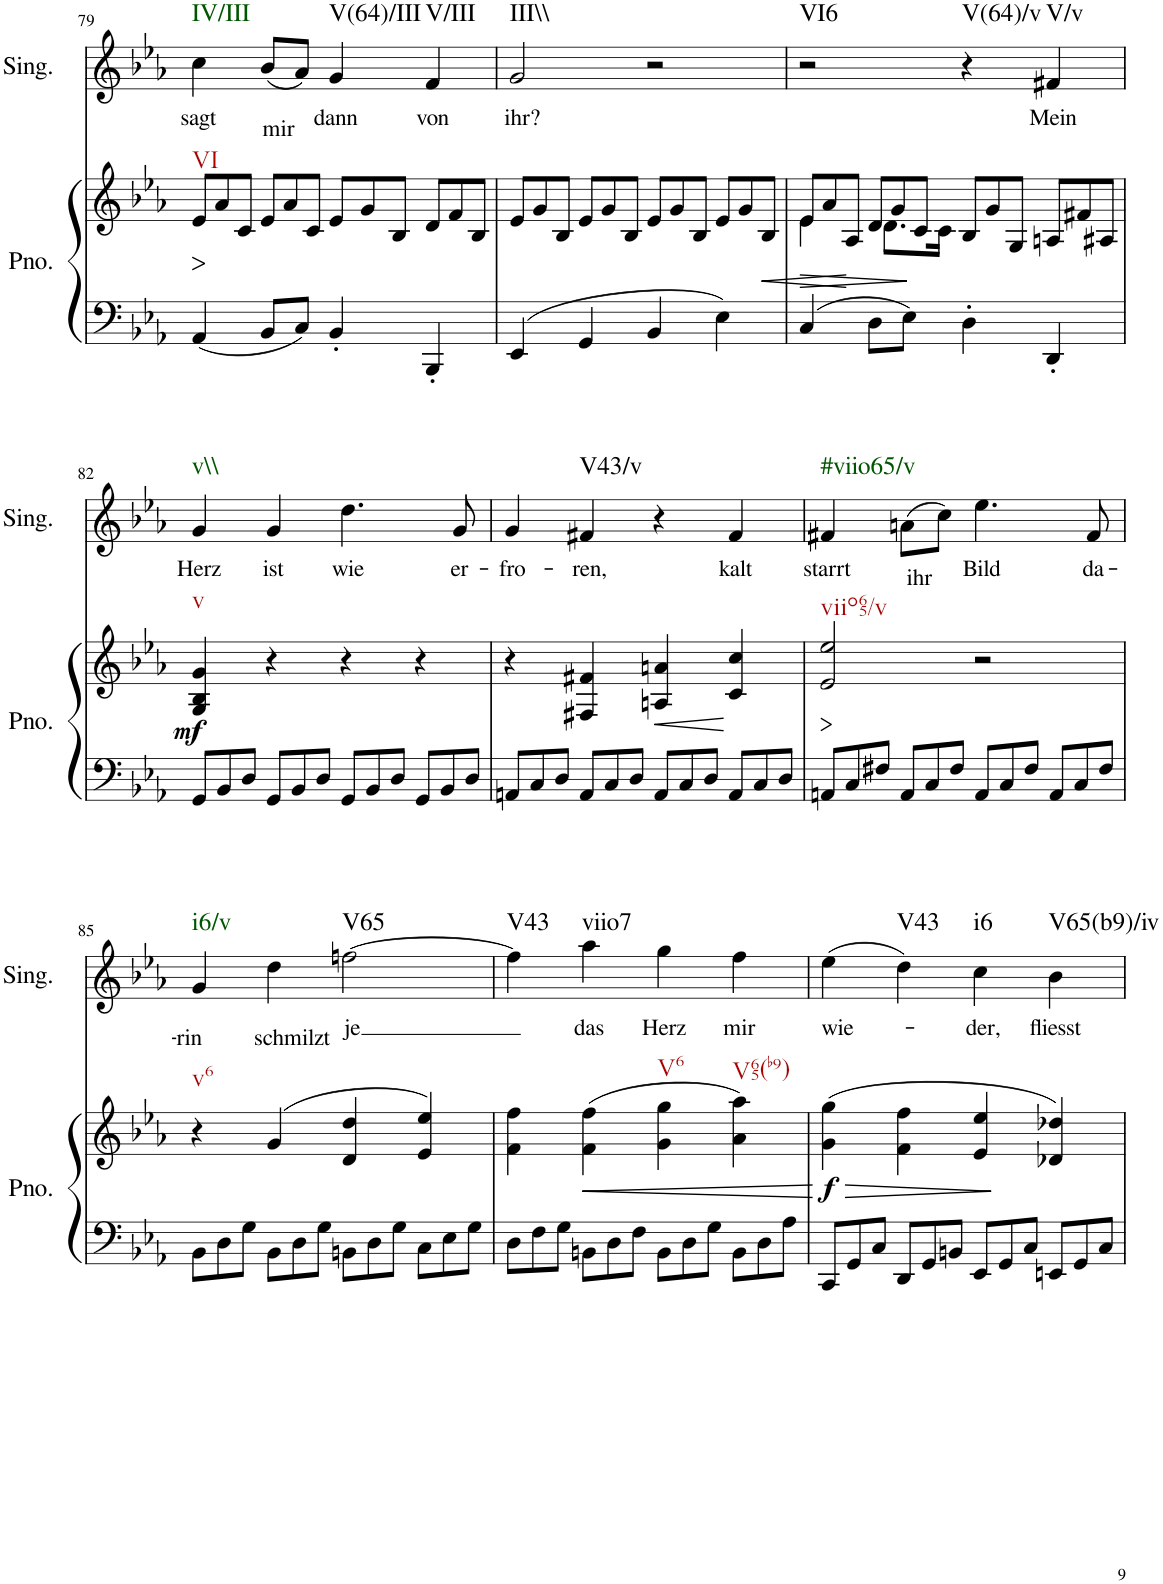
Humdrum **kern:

**kern	**kern	**dynam	**kern	**text	**harte
*part2	*part2	*part2	*part1	*part1	*part1
*staff3	*staff2	*staff2/3	*staff1	*staff1	*
*I"Pianoforte	*	*	*I"Singstimme	*	*
*I'Pno.	*	*	*I'Sing.	*	*
!!LO:PB:g=z
*clefF4	*clefG2	*	*clefG2	*	*
*k[b-e-a-]	*k[b-e-a-]	*	*k[b-e-a-]	*	*
*M4/4	*M4/4	*	*M4/4	*	*
*met(c)	*met(c)	*	*met(c)	*	*
*	*Xtuplet	*	*	*	*
=79	=79	=79	=79	=79	=79
!	!	!LO:HP:b	!	!LO:LY:b	!LO:H:kt=IV/III
4AA-/	12e-/L	>	4cc\	sagt	N
.	12a-/	]	.	.	.
.	12c/J	.	.	.	.
!	!	!	!	!LO:LY:b	!
8BB-/L	12e-/L	.	(8b-/L	mir	.
.	12a-/	.	.	.	.
8C/J	.	.	8a-/J)	.	.
.	12c/J	.	.	.	.
!	!	!	!	!LO:LY:b	!LO:H:kt=V(64)/III
4BB-'</	12e-/L	.	4g/	dann	N
.	12g/	.	.	.	.
.	12B-/J	.	.	.	.
!	!	!	!	!LO:LY:b	!LO:H:kt=V/III
4BBB-'</	12d/L	.	4f/	von	N
.	12f/	.	.	.	.
.	12B-/J	.	.	.	.
=80	=80	=80	=80	=80	=80
!	!	!	!	!LO:LY:b	!LO:H:kt=III\\
4EE-/	12e-/L	.	2g/	ihr?	N
.	12g/	.	.	.	.
.	12B-/J	.	.	.	.
4GG/	12e-/L	.	.	.	.
.	12g/	.	.	.	.
.	12B-/J	.	.	.	.
4BB-/	12e-/L	.	2r	.	.
.	12g/	.	.	.	.
.	12B-/J	.	.	.	.
4E-\	12e-/L	.	.	.	.
.	12g/	.	.	.	.
!	!	!LO:HP:b	!	!	!
.	12B-/J	<	.	.	.
.	.	[	.	.	.
=81	=81	=81	=81	=81	=81
!	!	!LO:HP:b	!	!	!LO:H:kt=VI6
*	*^	*	*	*	*
4C/	12e-/L	4e-\	>	2r	.	N
.	12a-/	.	]	.	.	.
.	12A-/J	.	.	.	.	.
8D\L	12d/L	8.d\L	.	.	.	.
.	12g/	.	.	.	.	.
8E-\J	.	.	.	.	.	.
.	12c/J	.	.	.	.	.
.	.	16c\Jk	.	.	.	.
!	!	!	!	!	!	!LO:H:kt=V(64)/v
4D'>\	12B-/L	2ryy	.	4r	.	N
.	12g/	.	.	.	.	.
.	12G/J	.	.	.	.	.
!	!	!	!	!	!LO:LY:b	!LO:H:kt=V/v
4DD'</	12An/L	.	.	4f#X/	Mein	N
.	12f#X/	.	.	.	.	.
.	12A#X/J	.	.	.	.	.
*	*v	*v	*	*	*	*
!!LO:LB:g=z
=82	=82	=82	=82	=82	=82
*Xtuplet	*	*	*	*	*
!	!	!LO:DY:a=2	!	!LO:LY:b	!LO:H:kt=v\\
12GG/L	4G/ 4B-/ 4g/	mf	4g/	Herz	N
12BB-/	.	.	.	.	.
12D/J	.	.	.	.	.
!	!	!	!	!LO:LY:b	!
12GG/L	4r	.	4g/	ist	.
12BB-/	.	.	.	.	.
12D/J	.	.	.	.	.
!	!	!	!	!LO:LY:b	!
12GG/L	4r	.	4.dd\	wie	.
12BB-/	.	.	.	.	.
12D/J	.	.	.	.	.
12GG/L	4r	.	.	.	.
12BB-/	.	.	.	.	.
!	!	!	!	!LO:LY:b	!
.	.	.	8g/	er-	.
12D/J	.	.	.	.	.
=83	=83	=83	=83	=83	=83
!	!	!	!	!LO:LY:b	!
12AAn/L	4r	.	4g/	-fro-	.
12C/	.	.	.	.	.
12D/J	.	.	.	.	.
!	!	!	!	!LO:LY:b	!LO:H:kt=V43/v
12AA/L	4F#X/ 4f#X/	.	4f#X/	-ren,	N
12C/	.	.	.	.	.
12D/J	.	.	.	.	.
!	!	!LO:HP:b	!	!	!
12AA/L	4An/ 4an/	<	4r	.	.
12C/	.	.	.	.	.
12D/J	.	.	.	.	.
!	!	!	!	!LO:LY:b	!
12AA/L	4c/ 4cc/	.	4f#/	kalt	.
12C/	.	.	.	.	.
12D/J	.	.	.	.	.
.	.	[	.	.	.
=84	=84	=84	=84	=84	=84
!	!	!LO:HP:b	!	!LO:LY:b	!LO:H:kt=#viio65/v
12AAn/L	2e-/ 2ee-/	>	4f#X/	starrt	N
12C/	.	.	.	.	.
12F#X/J	.	.	.	.	.
!	!	!	!	!LO:LY:b	!
12AA/L	.	.	(8an\L	ihr	.
12C/	.	.	.	.	.
.	.	.	8cc\J)	.	.
12F#/J	.	.	.	.	.
!	!	!	!	!LO:LY:b	!
12AA/L	2r	.	4.ee-\	Bild	.
12C/	.	.	.	.	.
12F#/J	.	.	.	.	.
12AA/L	.	.	.	.	.
12C/	.	.	.	.	.
!	!	!	!	!LO:LY:b	!
.	.	.	8f#/	da-	.
12F#/J	.	.	.	.	.
.	.	]	.	.	.
!!LO:LB:g=z
=85	=85	=85	=85	=85	=85
!	!	!	!	!LO:LY:b	!LO:H:kt=i6/v
12BB-\L	4r	.	4g/	-rin	N
12D\	.	.	.	.	.
12G\J	.	.	.	.	.
!	!	!	!	!LO:LY:b	!
12BB-\L	(>4g/	.	4dd\	schmilzt	.
12D\	.	.	.	.	.
12G\J	.	.	.	.	.
!	!	!	!	!LO:LY:b	!LO:H:kt=V65
12BBn\L	4d/ 4dd/	.	[2ffn\	je	N
12D\	.	.	.	.	.
12G\J	.	.	.	.	.
12C\L	4e-/ 4ee-/)	.	.	.	.
12E-\	.	.	.	.	.
12G\J	.	.	.	.	.
=86	=86	=86	=86	=86	=86
!	!	!	!	!	!LO:H:kt=V43
12D\L	4f\ 4ff\	.	4ff\]	.	N
12F\	.	.	.	.	.
12G\J	.	.	.	.	.
!	!	!LO:HP:b	!	!LO:LY:b	!LO:H:kt=viio7
12BBn\L	(4f\ 4ff\	<	4aa-\	das	N
12D\	.	.	.	.	.
12F\J	.	.	.	.	.
!	!	!	!	!LO:LY:b	!
12BB\L	4g\ 4gg\	.	4gg\	Herz	.
12D\	.	.	.	.	.
12G\J	.	.	.	.	.
!	!	!	!	!LO:LY:b	!
12BB\L	4a-\ 4aa-\)	.	4ff\	mir	.
12D\	.	.	.	.	.
12A-\J	.	.	.	.	.
.	.	[	.	.	.
=87	=87	=87	=87	=87	=87
!	!	!LO:HP:b	!	!LO:LY:b	!
!	!	!LO:DY:n=1:b	!	!	!
12CC/L	(>4g\ 4gg\	> f	(4ee-\	wie-	.
12GG/	.	.	.	.	.
12C/J	.	.	.	.	.
!	!	!	!	!	!LO:H:kt=V43
12DD/L	4f\ 4ff\	.	4dd\)	.	N
12GG/	.	.	.	.	.
12BBn/J	.	.	.	.	.
!	!	!	!	!LO:LY:b	!LO:H:kt=i6
12EE-/L	4e-/ 4ee-/	.	4cc\	-der,	N
12GG/	.	.	.	.	.
12C/J	.	.	.	.	.
!	!	!	!	!LO:LY:b	!LO:H:kt=V65(b9)/iv
12EEn/L	4d-X/ 4dd-X/)	.	4b-\	fliesst	N
12GG/	.	.	.	.	.
12C/J	.	.	.	.	.
.	.	]	.	.	.
=	=	=	=	=	=
*-	*-	*-	*-	*-	*-
